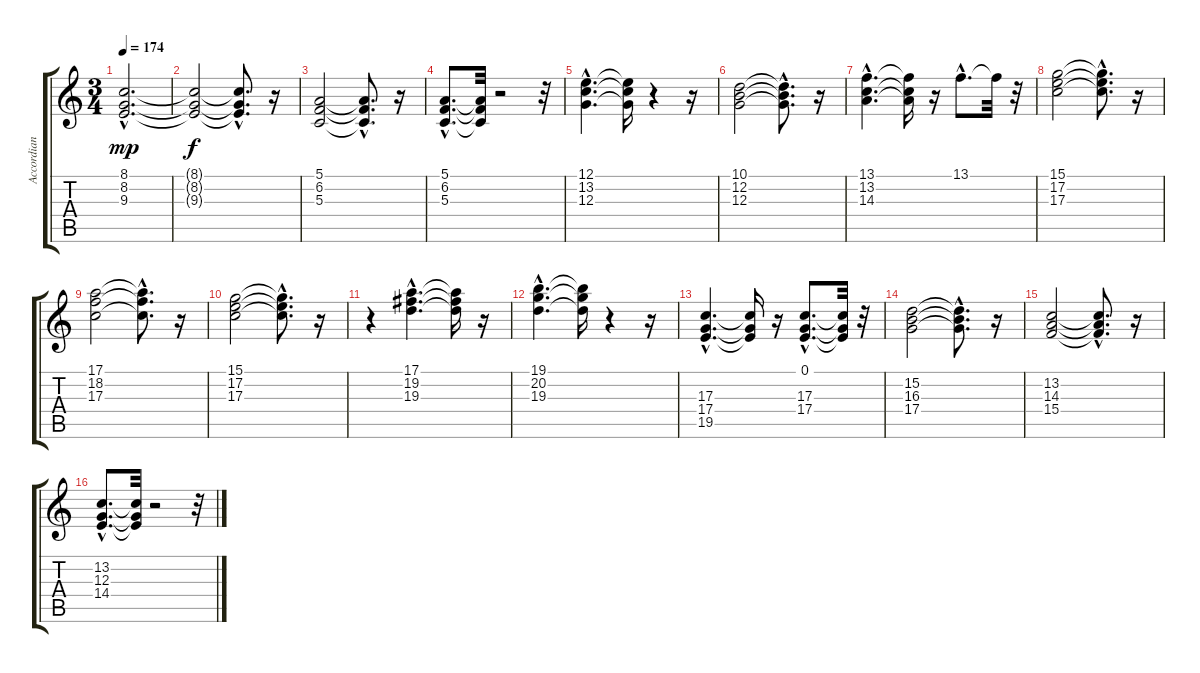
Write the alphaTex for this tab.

\track ("Accordian" "Accordian") {instrument accordion}
\staff {score tabs}
\tuning (E4 B3 G3 D3 A2 E2) {hide}
\ts (3 4)
\tempo 174
\clef g2
\ks c
(8.1{hac} 8.2{hac} 9.3{hac}).2{d dy mp volume 10} |
(8.1{t} 8.2{t} 9.3{t}).2{dy f} (8.1{hac t} 8.2{hac t} 9.3{hac t}).8{d} r.16 |
(5.1 6.2 5.3).2{volume 16} (5.1{hac t} 6.2{hac t} 5.3{hac t}).8{d} r.16 |
(5.1{hac} 6.2{hac} 5.3{hac}).8{d} (5.1{t} 6.2{t} 5.3{t}).32 r.2 r.32 |
(12.1{hac} 13.2{hac} 12.3{hac}).4{d} (12.1{t} 13.2{t} 12.3{t}).16 r.4 r.16 |
(10.1 12.2 12.3).2 (10.1{hac t} 12.2{hac t} 12.3{hac t}).8{d} r.16 |
(13.1{hac} 13.2{hac} 14.3{hac}).4{d} (13.1{t} 13.2{t} 14.3{t}).16 r.16 13.1{hac}.8{d} 13.1{t}.32 r.32 |
(15.1 17.2 17.3).2 (15.1{hac t} 17.2{hac t} 17.3{hac t}).8{d} r.16 |
(17.1 18.2 17.3).2 (17.1{hac t} 18.2{hac t} 17.3{hac t}).8{d} r.16 |
(15.1 17.2 17.3).2 (15.1{hac t} 17.2{hac t} 17.3{hac t}).8{d} r.16 |
r.4 (17.1{hac} 19.2{hac} 19.3{hac}).4{d} (17.1{t} 19.2{t} 19.3{t}).16 r.16 |
(19.1{hac} 20.2{hac} 19.3{hac}).4{d} (19.1{t} 20.2{t} 19.3{t}).16 r.4 r.16 |
(17.3{hac} 17.4{hac} 19.5{hac}).4{d} (17.3{t} 17.4{t} 19.5{t}).16 r.16 (0.1{hac} 17.3{hac} 17.4{hac}).8{d} (0.1{t} 17.3{t} 17.4{t}).32 r.32 |
(15.2 16.3 17.4).2 (15.2{hac t} 16.3{hac t} 17.4{hac t}).8{d} r.16 |
(13.2 14.3 15.4).2 (13.2{hac t} 14.3{hac t} 15.4{hac t}).8{d} r.16 |
(13.2{hac} 12.3{hac} 14.4{hac}).8{d} (13.2{t} 12.3{t} 14.4{t}).32 r.2 r.32
